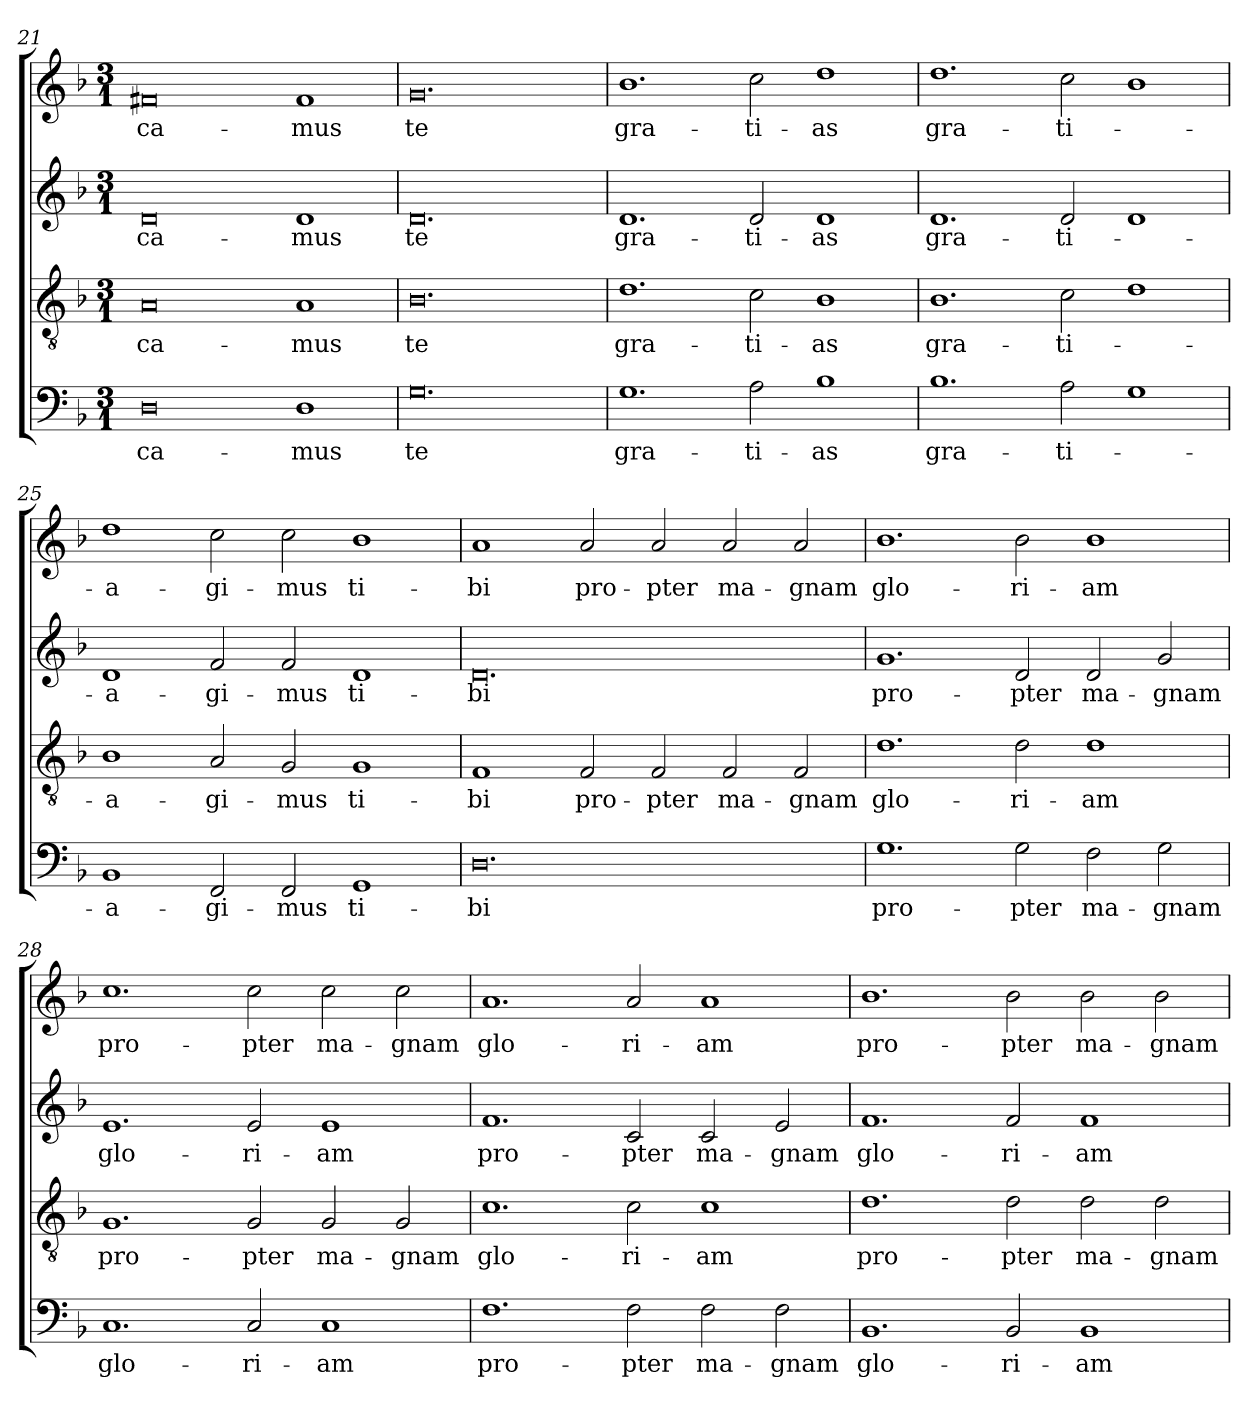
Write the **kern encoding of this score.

**kern	**text	**kern	**text	**kern	**text	**kern	**text
*part4	*part4	*part3	*part3	*part2	*part2	*part1	*part1
*staff4	*staff4	*staff3	*staff3	*staff2	*staff2	*staff1	*staff1
*clefF4	*	*clefGv2	*	*clefG2	*	*clefG2	*
*k[b-]	*	*k[b-]	*	*k[b-]	*	*k[b-]	*
*M3/1	*	*M3/1	*	*M3/1	*	*M3/1	*
=21	=21	=21	=21	=21	=21	=21	=21
0D	-ca-	0A	-ca-	0d	-ca-	0f#X	-ca-
1D	-mus	1A	-mus	1d	-mus	1f#	-mus
=22	=22	=22	=22	=22	=22	=22	=22
0.G	te	0.B-	te	0.d	te	0.g	te
=23	=23	=23	=23	=23	=23	=23	=23
1.G	gra-	1.d	gra-	1.d	gra-	1.b-	gra-
2A	-ti-	2c	-ti-	2d	-ti-	2cc	-ti-
1B-	-as	1B-	-as	1d	-as	1dd	-as
=24	=24	=24	=24	=24	=24	=24	=24
1.B-	gra-	1.B-	gra-	1.d	gra-	1.dd	gra-
2A	-ti-	2c	-ti-	2d	-ti-	2cc	-ti-
1G	.	1d	.	1d	.	1b-	.
=25	=25	=25	=25	=25	=25	=25	=25
1BB-	-a-	1B-	-a-	1d	-a-	1dd	-a-
2FF	-gi-	2A	-gi-	2f	-gi-	2cc	-gi-
2FF	-mus	2G	-mus	2f	-mus	2cc	-mus
1GG	ti-	1G	ti-	1d	ti-	1b-	ti-
=26	=26	=26	=26	=26	=26	=26	=26
0.D	-bi	1F	-bi	0.d	-bi	1a	-bi
.	.	2F	pro-	.	.	2a	pro-
.	.	2F	-pter	.	.	2a	-pter
.	.	2F	ma-	.	.	2a	ma-
.	.	2F	-gnam	.	.	2a	-gnam
=27	=27	=27	=27	=27	=27	=27	=27
1.G	pro-	1.d	glo-	1.g	pro-	1.b-	glo-
2G	-pter	2d	-ri-	2d	-pter	2b-	-ri-
2F	ma-	1d	-am	2d	ma-	1b-	-am
2G	-gnam	.	.	2g	-gnam	.	.
=28	=28	=28	=28	=28	=28	=28	=28
1.C	glo-	1.G	pro-	1.e	glo-	1.cc	pro-
2C	-ri-	2G	-pter	2e	-ri-	2cc	-pter
1C	-am	2G	ma-	1e	-am	2cc	ma-
.	.	2G	-gnam	.	.	2cc	-gnam
=29	=29	=29	=29	=29	=29	=29	=29
1.F	pro-	1.c	glo-	1.f	pro-	1.a	glo-
2F	-pter	2c	-ri-	2c	-pter	2a	-ri-
2F	ma-	1c	-am	2c	ma-	1a	-am
2F	-gnam	.	.	2e	-gnam	.	.
=30	=30	=30	=30	=30	=30	=30	=30
1.BB-	glo-	1.d	pro-	1.f	glo-	1.b-	pro-
2BB-	-ri-	2d	-pter	2f	-ri-	2b-	-pter
1BB-	-am	2d	ma-	1f	-am	2b-	ma-
.	.	2d	-gnam	.	.	2b-	-gnam
=	=	=	=	=	=	=	=
*-	*-	*-	*-	*-	*-	*-	*-
